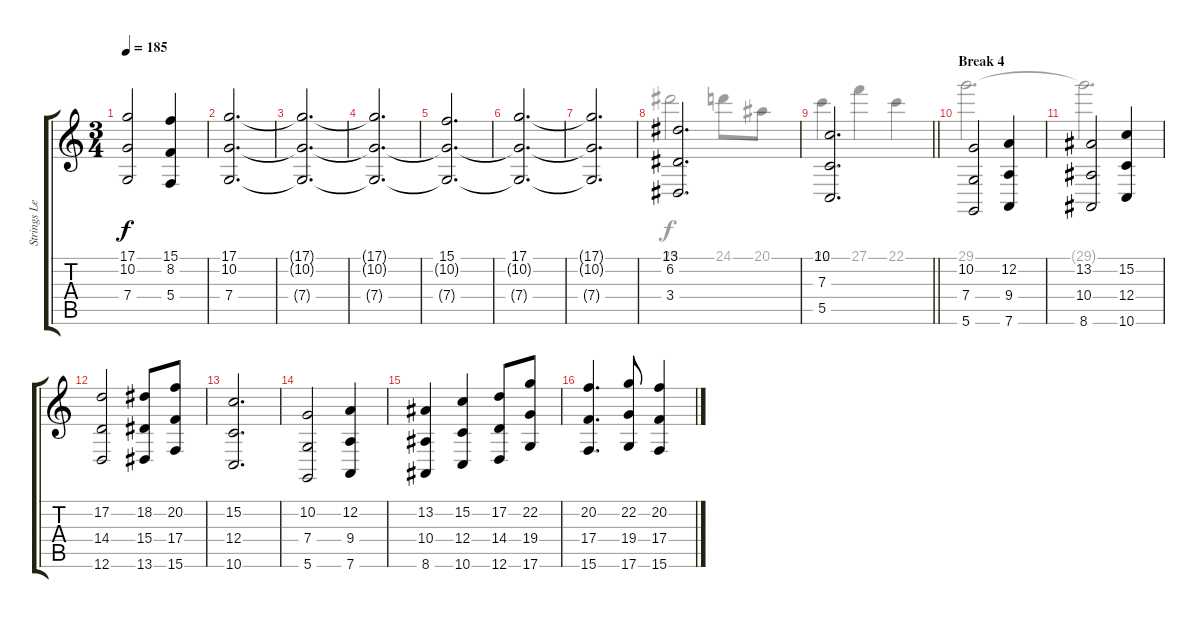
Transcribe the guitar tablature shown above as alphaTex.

\track ("Strings Lead" "Strings Le") {instrument stringensemble1}
\staff {score tabs}
\tuning (D4 A3 F3 C3 G2 D2) {hide}
\voice
\ts (3 4)
\tempo 185
\clef g2
\ks c
(17.1 10.2 7.4).2{dy f} (15.1 8.2 5.4).4 |
(17.1 10.2 7.4).2{d} |
(17.1{t} 10.2{t} 7.4{t}).2{d} |
(17.1{t} 10.2{t} 7.4{t}).2{d} |
(15.1 10.2{t} 7.4{t}).2{d} |
(17.1 10.2{t} 7.4{t}).2{d} |
(17.1{t} 10.2{t} 7.4{t}).2{d} |
(13.1 6.2 3.4).2{d} |
\barLineRight lightlight
(10.1 7.3 5.5).2{d} |
\section ("" "Break 4")
(10.2 7.4 5.6).2 (12.2 9.4 7.6).4 |
(13.2 10.4 8.6).2 (15.2 12.4 10.6).4 |
(17.2 14.4 12.6).2 (18.2 15.4 13.6).8 (20.2 17.4 15.6).8 |
(15.2 12.4 10.6).2{d} |
(10.2 7.4 5.6).2 (12.2 9.4 7.6).4 |
(13.2 10.4 8.6).4 (15.2 12.4 10.6).4 (17.2 14.4 12.6).8 (22.2 19.4 17.6).8 |
(20.2 17.4 15.6).4{d} (22.2 19.4 17.6).8 (20.2 17.4 15.6).4
\voice
\clef g2
\ottava regular
\simile none
\ks c
|
|
|
|
|
|
|
25.1.2 24.1.8 20.1.8 |
\barLineRight lightlight
22.1.4 27.1.4 22.1.4 |
29.1.2{d} |
29.1{t}.2{d} |
|
|
|
|
